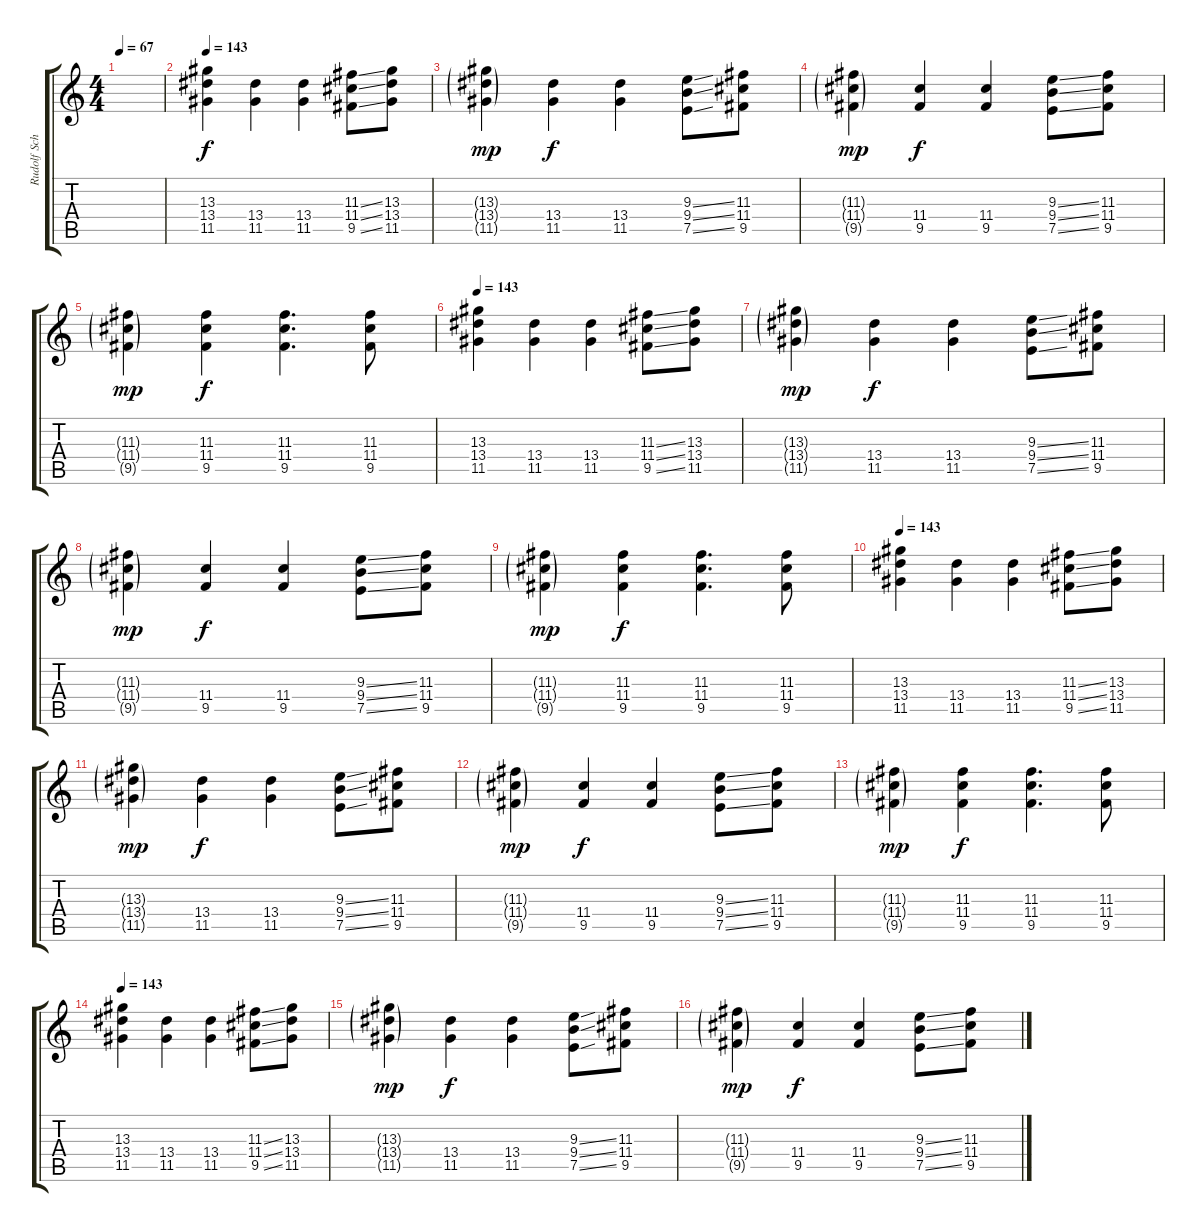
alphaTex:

\track ("Rudolf Scheneker" "Rudolf Sch") {instrument electricguitarclean}
\staff {score tabs}
\tuning (E4 B3 G3 D3 A2 E2) {hide}
\ts (4 4)
\tempo 67
\clef g2
\ks c
|
\tempo 143
(13.3 13.4 11.5).4{instrument overdrivenguitar} (13.4 11.5).4 (13.4 11.5).4 (11.3{ss} 11.4{ss} 9.5{ss}).8 (13.3 13.4 11.5).8 |
(13.3{g} 13.4{g} 11.5{g}).4{dy mp} (13.4 11.5).4{dy f} (13.4 11.5).4 (9.3{ss} 9.4{ss} 7.5{ss}).8 (11.3 11.4 9.5).8 |
(11.3{g} 11.4{g} 9.5{g}).4{dy mp} (11.4 9.5).4{dy f} (11.4 9.5).4 (9.3{ss} 9.4{ss} 7.5{ss}).8 (11.3 11.4 9.5).8 |
(11.3{g} 11.4{g} 9.5{g}).4{dy mp} (11.3 11.4 9.5).4{dy f} (11.3 11.4 9.5).4{d} (11.3 11.4 9.5).8 |
\tempo 143
(13.3 13.4 11.5).4{instrument overdrivenguitar} (13.4 11.5).4 (13.4 11.5).4 (11.3{ss} 11.4{ss} 9.5{ss}).8 (13.3 13.4 11.5).8 |
(13.3{g} 13.4{g} 11.5{g}).4{dy mp} (13.4 11.5).4{dy f} (13.4 11.5).4 (9.3{ss} 9.4{ss} 7.5{ss}).8 (11.3 11.4 9.5).8 |
(11.3{g} 11.4{g} 9.5{g}).4{dy mp} (11.4 9.5).4{dy f} (11.4 9.5).4 (9.3{ss} 9.4{ss} 7.5{ss}).8 (11.3 11.4 9.5).8 |
(11.3{g} 11.4{g} 9.5{g}).4{dy mp} (11.3 11.4 9.5).4{dy f} (11.3 11.4 9.5).4{d} (11.3 11.4 9.5).8 |
\tempo 143
(13.3 13.4 11.5).4{instrument overdrivenguitar} (13.4 11.5).4 (13.4 11.5).4 (11.3{ss} 11.4{ss} 9.5{ss}).8 (13.3 13.4 11.5).8 |
(13.3{g} 13.4{g} 11.5{g}).4{dy mp} (13.4 11.5).4{dy f} (13.4 11.5).4 (9.3{ss} 9.4{ss} 7.5{ss}).8 (11.3 11.4 9.5).8 |
(11.3{g} 11.4{g} 9.5{g}).4{dy mp} (11.4 9.5).4{dy f} (11.4 9.5).4 (9.3{ss} 9.4{ss} 7.5{ss}).8 (11.3 11.4 9.5).8 |
(11.3{g} 11.4{g} 9.5{g}).4{dy mp} (11.3 11.4 9.5).4{dy f} (11.3 11.4 9.5).4{d} (11.3 11.4 9.5).8 |
\tempo 143
(13.3 13.4 11.5).4{instrument overdrivenguitar} (13.4 11.5).4 (13.4 11.5).4 (11.3{ss} 11.4{ss} 9.5{ss}).8 (13.3 13.4 11.5).8 |
(13.3{g} 13.4{g} 11.5{g}).4{dy mp} (13.4 11.5).4{dy f} (13.4 11.5).4 (9.3{ss} 9.4{ss} 7.5{ss}).8 (11.3 11.4 9.5).8 |
(11.3{g} 11.4{g} 9.5{g}).4{dy mp} (11.4 9.5).4{dy f} (11.4 9.5).4 (9.3{ss} 9.4{ss} 7.5{ss}).8 (11.3 11.4 9.5).8
